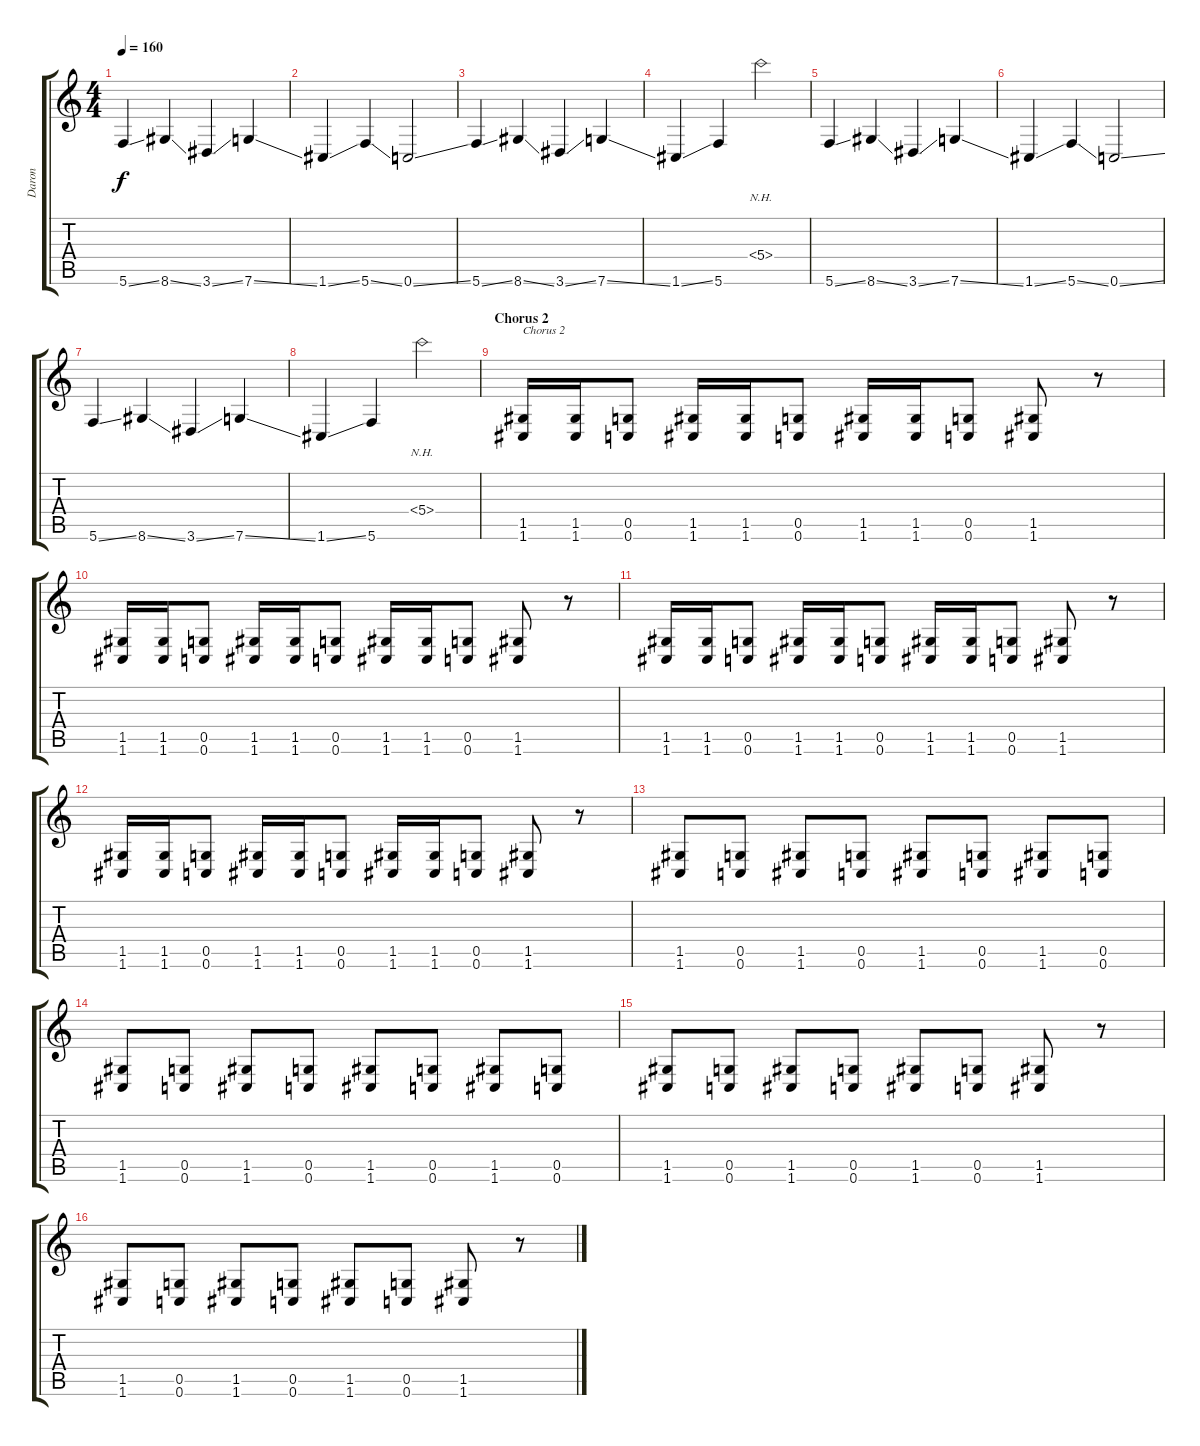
\track ("Daron" "Daron") {instrument distortionguitar}
\staff {score tabs}
\tuning (D4 A3 F3 C3 G2 C2) {hide}
\ts (4 4)
\tempo 160
\clef g2
\ks c
5.6{ss}.4{dy f} 8.6{ss}.4 3.6{ss}.4 7.6{ss}.4 |
1.6{ss}.4 5.6{ss}.4 0.6{ss}.2 |
5.6{ss}.4 8.6{ss}.4 3.6{ss}.4 7.6{ss}.4 |
1.6{ss}.4 5.6.4 5.4{nh}.2 |
5.6{ss}.4 8.6{ss}.4 3.6{ss}.4 7.6{ss}.4 |
1.6{ss}.4 5.6{ss}.4 0.6{ss}.2 |
5.6{ss}.4 8.6{ss}.4 3.6{ss}.4 7.6{ss}.4 |
1.6{ss}.4 5.6.4 5.4{nh}.2 |
\section ("" "Chorus 2")
(1.5 1.6).16{txt "Chorus 2"} (1.5 1.6).16 (0.5 0.6).8 (1.5 1.6).16 (1.5 1.6).16 (0.5 0.6).8 (1.5 1.6).16 (1.5 1.6).16 (0.5 0.6).8 (1.5 1.6).8 r.8 |
(1.5 1.6).16 (1.5 1.6).16 (0.5 0.6).8 (1.5 1.6).16 (1.5 1.6).16 (0.5 0.6).8 (1.5 1.6).16 (1.5 1.6).16 (0.5 0.6).8 (1.5 1.6).8 r.8 |
(1.5 1.6).16 (1.5 1.6).16 (0.5 0.6).8 (1.5 1.6).16 (1.5 1.6).16 (0.5 0.6).8 (1.5 1.6).16 (1.5 1.6).16 (0.5 0.6).8 (1.5 1.6).8 r.8 |
(1.5 1.6).16 (1.5 1.6).16 (0.5 0.6).8 (1.5 1.6).16 (1.5 1.6).16 (0.5 0.6).8 (1.5 1.6).16 (1.5 1.6).16 (0.5 0.6).8 (1.5 1.6).8 r.8 |
(1.5 1.6).8 (0.5 0.6).8 (1.5 1.6).8 (0.5 0.6).8 (1.5 1.6).8 (0.5 0.6).8 (1.5 1.6).8 (0.5 0.6).8 |
(1.5 1.6).8 (0.5 0.6).8 (1.5 1.6).8 (0.5 0.6).8 (1.5 1.6).8 (0.5 0.6).8 (1.5 1.6).8 (0.5 0.6).8 |
(1.5 1.6).8 (0.5 0.6).8 (1.5 1.6).8 (0.5 0.6).8 (1.5 1.6).8 (0.5 0.6).8 (1.5 1.6).8 r.8 |
(1.5 1.6).8 (0.5 0.6).8 (1.5 1.6).8 (0.5 0.6).8 (1.5 1.6).8 (0.5 0.6).8 (1.5 1.6).8 r.8
